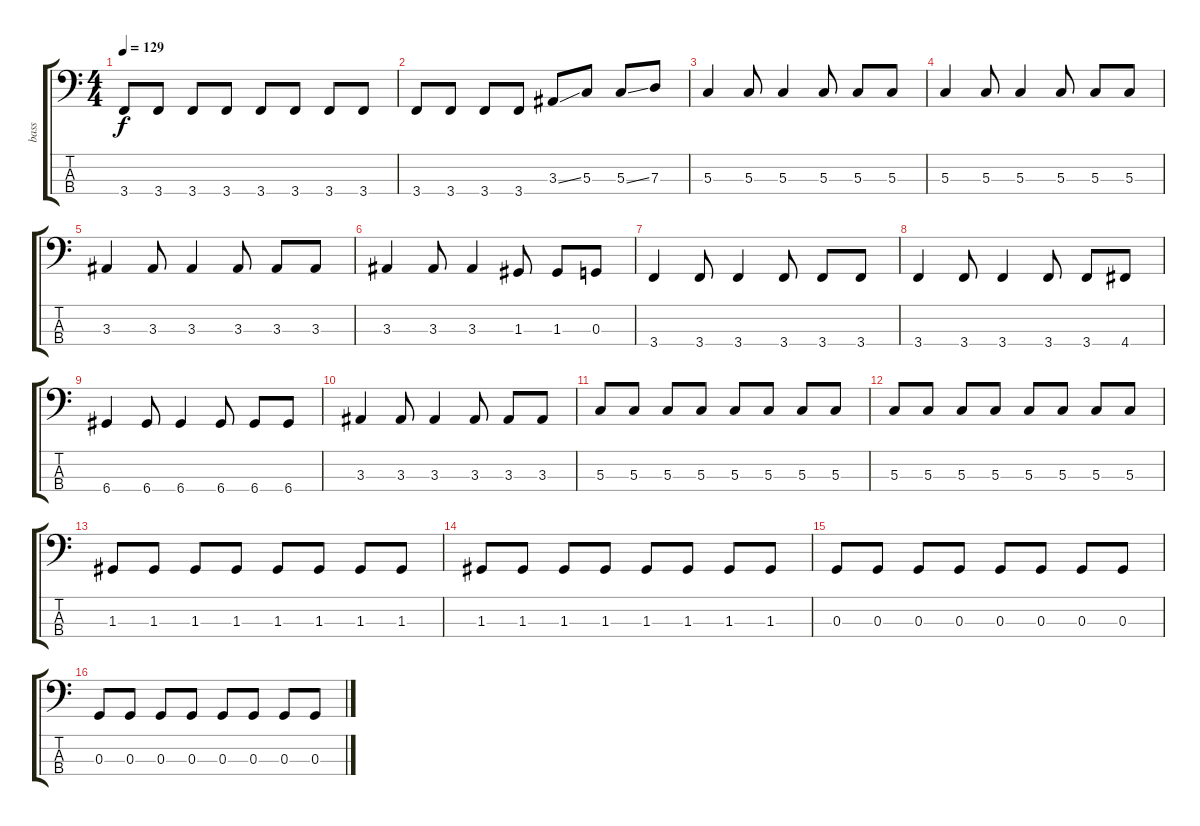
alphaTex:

\track ("bass" "bass") {instrument slapbass1}
\staff {score tabs}
\tuning (F2 C2 G1 D1) {hide}
\ts (4 4)
\tempo 129
\clef f4
\ks c
3.4.8{dy f} 3.4.8 3.4.8 3.4.8 3.4.8 3.4.8 3.4.8 3.4.8 |
3.4.8 3.4.8 3.4.8 3.4.8 3.3{ss}.8 5.3.8 5.3{ss}.8 7.3.8 |
5.3.4 5.3.8 5.3.4 5.3.8 5.3.8 5.3.8 |
5.3.4 5.3.8 5.3.4 5.3.8 5.3.8 5.3.8 |
3.3.4 3.3.8 3.3.4 3.3.8 3.3.8 3.3.8 |
3.3.4 3.3.8 3.3.4 1.3.8 1.3.8 0.3.8 |
3.4.4 3.4.8 3.4.4 3.4.8 3.4.8 3.4.8 |
3.4.4 3.4.8 3.4.4 3.4.8 3.4.8 4.4.8 |
6.4.4 6.4.8 6.4.4 6.4.8 6.4.8 6.4.8 |
3.3.4 3.3.8 3.3.4 3.3.8 3.3.8 3.3.8 |
5.3.8 5.3.8 5.3.8 5.3.8 5.3.8 5.3.8 5.3.8 5.3.8 |
5.3.8 5.3.8 5.3.8 5.3.8 5.3.8 5.3.8 5.3.8 5.3.8 |
1.3.8 1.3.8 1.3.8 1.3.8 1.3.8 1.3.8 1.3.8 1.3.8 |
1.3.8 1.3.8 1.3.8 1.3.8 1.3.8 1.3.8 1.3.8 1.3.8 |
0.3.8 0.3.8 0.3.8 0.3.8 0.3.8 0.3.8 0.3.8 0.3.8 |
0.3.8 0.3.8 0.3.8 0.3.8 0.3.8 0.3.8 0.3.8 0.3.8
